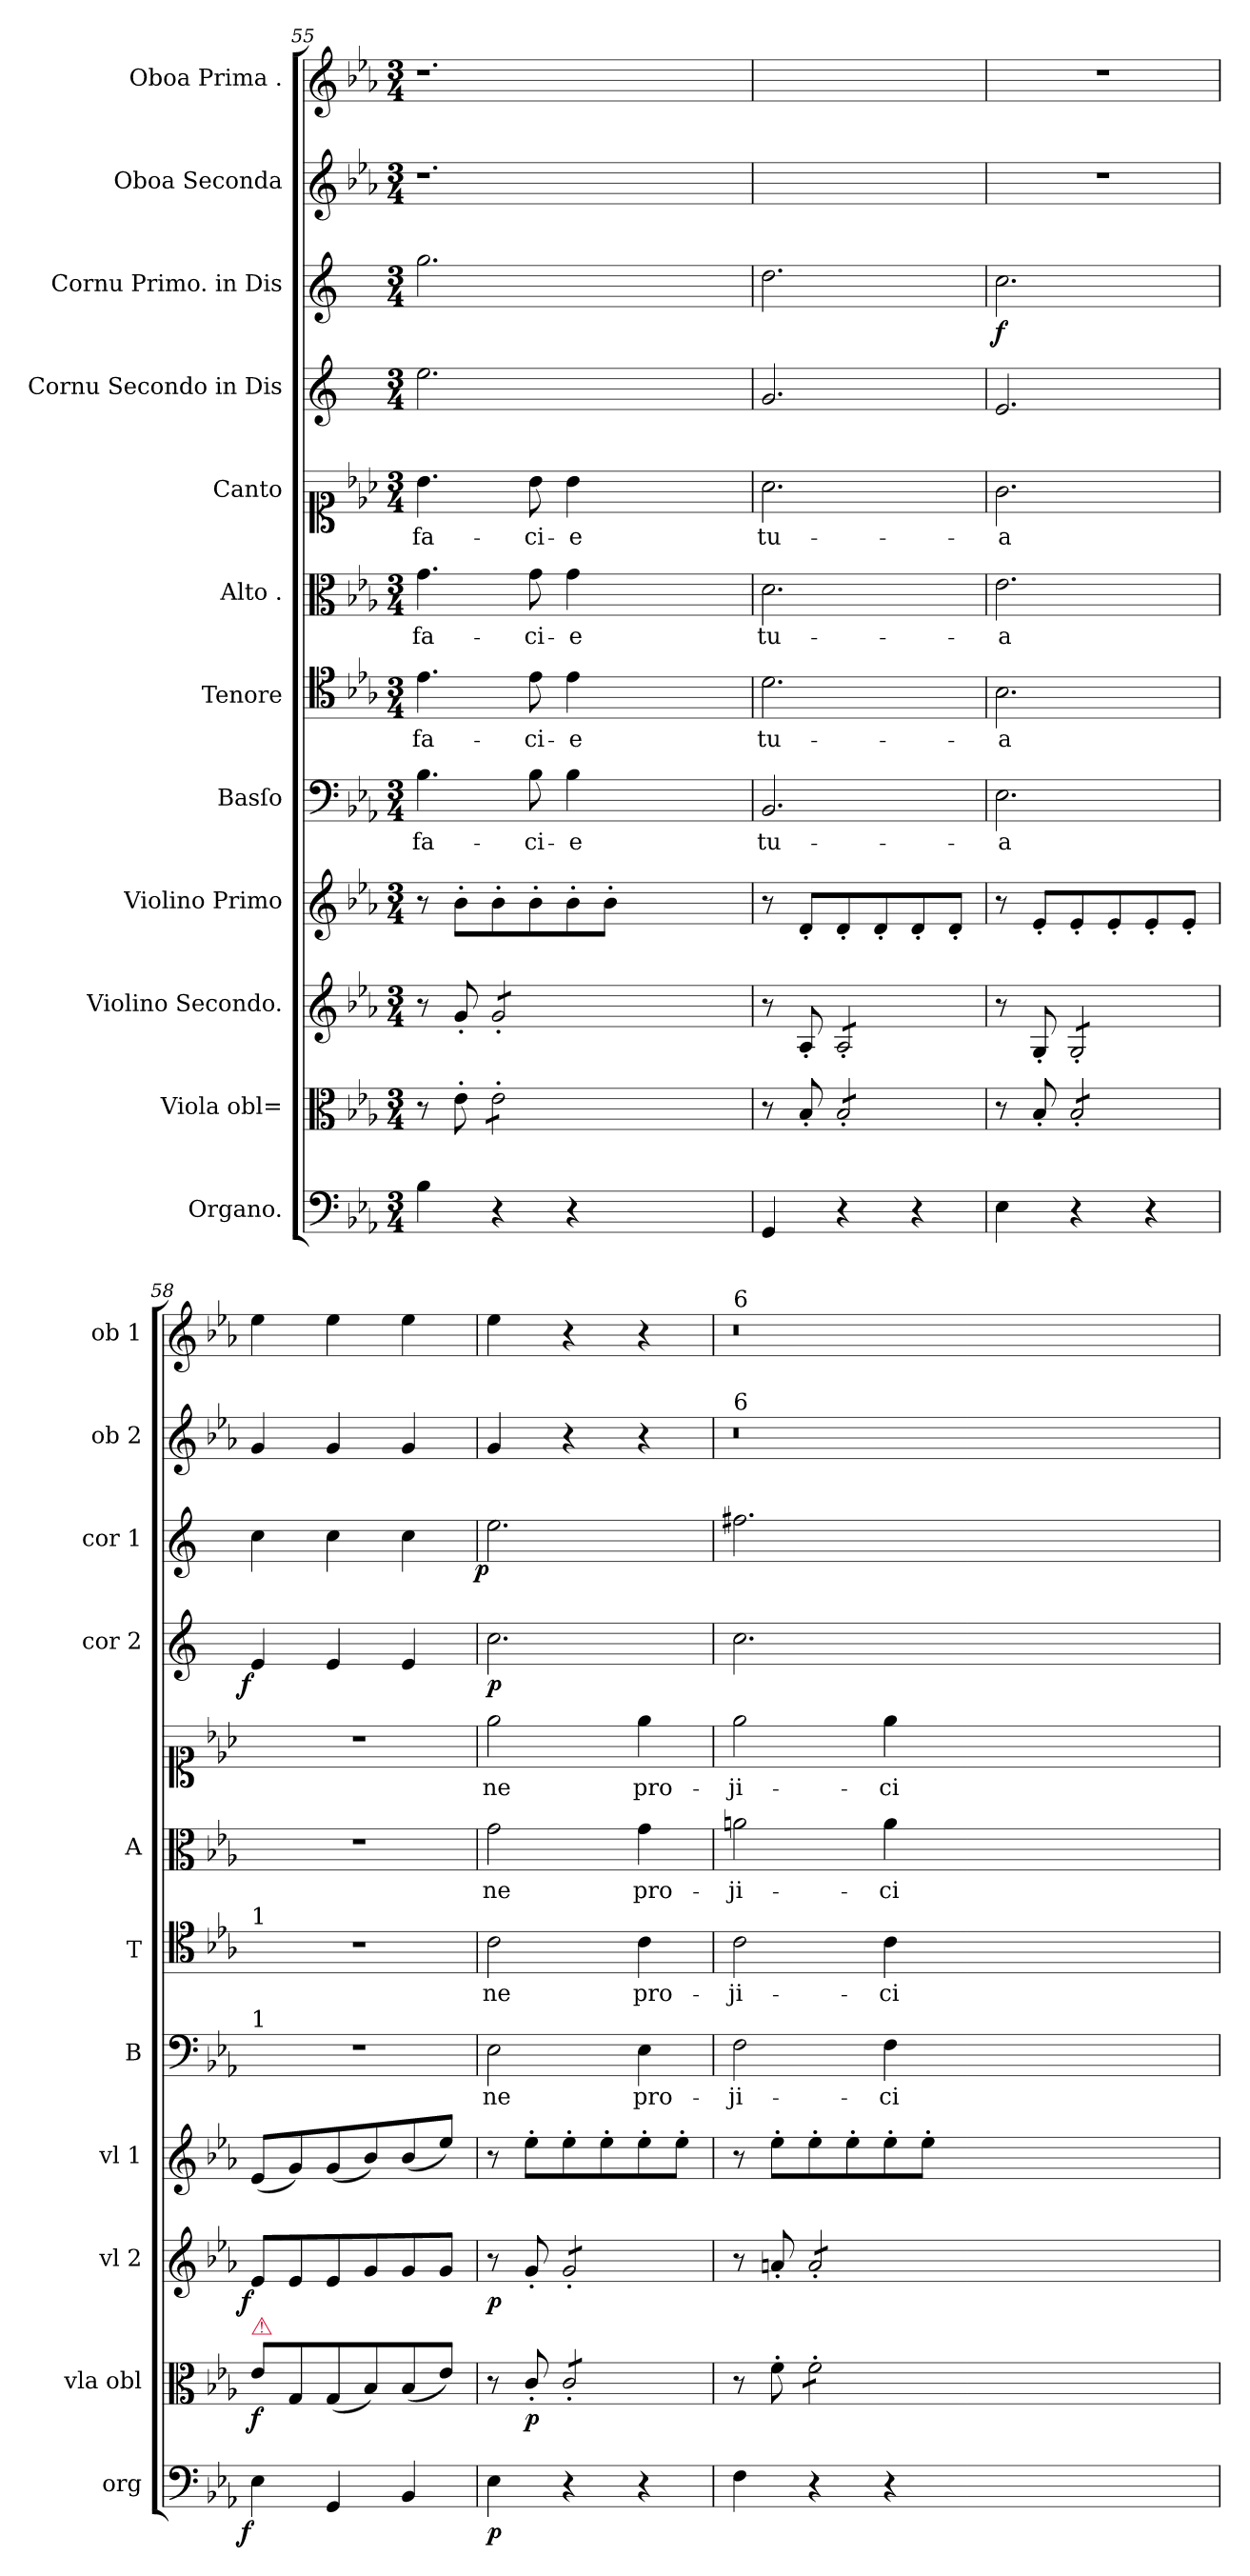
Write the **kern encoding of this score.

**kern	**dynam	**kern	**dynam	**kern	**dynam	**kern	**dynam	**kern	**text	**kern	**text	**kern	**text	**kern	**text	**kern	**dynam	**kern	**dynam	**kern	**kern
*part12	*part12	*part11	*part11	*part10	*part10	*part9	*part9	*part8	*part8	*part7	*part7	*part6	*part6	*part5	*part5	*part4	*part4	*part3	*part3	*part2	*part1
*staff12	*staff12	*staff11	*staff11	*staff10	*staff10	*staff9	*staff9	*staff8	*staff8	*staff7	*staff7	*staff6	*staff6	*staff5	*staff5	*staff4	*staff4	*staff3	*staff3	*staff2	*staff1
*I"Organo.	*	*I"Viola obl=	*	*I"Violino Secondo.	*	*I"Violino Primo	*	*I"Basſo	*	*I"Tenore	*	*I"Alto .	*	*I"Canto	*	*I"Cornu Secondo in Dis	*	*I"Cornu Primo. in Dis	*	*I"Oboa Seconda	*I"Oboa Prima .
*I'org	*	*I'vla obl	*	*I'vl 2	*	*I'vl 1	*	*I'B	*	*I'T	*	*I'A	*	*	*	*I'cor 2	*	*I'cor 1	*	*I'ob 2	*I'ob 1
*clefF4	*	*clefC3	*	*clefG2	*	*clefG2	*	*clefF4	*	*clefC4	*	*clefC3	*	*clefC1	*	*clefG2	*	*clefG2	*	*clefG2	*clefG2
*	*	*	*	*	*	*	*	*	*	*	*	*	*	*	*	*ITrd5c9	*	*ITrd5c9	*	*	*
*k[b-e-a-]	*	*k[b-e-a-]	*	*k[b-e-a-]	*	*k[b-e-a-]	*	*k[b-e-a-]	*	*k[b-e-a-]	*	*k[b-e-a-]	*	*k[b-e-a-]	*	*k[b-e-a-]	*	*k[b-e-a-]	*	*k[b-e-a-]	*k[b-e-a-]
*E-:	*	*E-:	*	*E-:	*	*E-:	*	*E-:	*	*E-:	*	*E-:	*	*E-:	*	*E-:	*	*E-:	*	*E-:	*E-:
*M3/4	*	*M3/4	*	*M3/4	*	*M3/4	*	*M3/4	*	*M3/4	*	*M3/4	*	*M3/4	*	*M3/4	*	*M3/4	*	*M3/4	*M3/4
=55	=55	=55	=55	=55	=55	=55	=55	=55	=55	=55	=55	=55	=55	=55	=55	=55	=55	=55	=55	=55	=55
4B-\	.	8r	.	8r	.	8r	.	4.B-\	fa-	4.e-\	fa-	4.g\	fa-	4.b-\	fa-	2.g\	.	2.b-\	.	1.r	1.r
.	.	8e-'\	.	8g'/	.	8b-'\L	.	.	.	.	.	.	.	.	.	.	.	.	.	.	.
!	!	!	!	!LO:TX:b:t=....	!	!	!	!	!	!	!	!	!	!	!	!	!	!	!	!	!
!	!	!LO:TX:a:t=....	!	!	!	!	!	!	!	!	!	!	!	!	!	!	!	!	!	!	!
*	*	*tremolo	*	*	*	*	*	*	*	*	*	*	*	*	*	*	*	*	*	*	*
*	*	*	*	*tremolo	*	*	*	*	*	*	*	*	*	*	*	*	*	*	*	*	*
4r	.	8e-'\L	.	8g'/L	.	8b-'\	.	.	.	.	.	.	.	.	.	.	.	.	.	.	.
.	.	8e-'\	.	8g'/	.	8b-'\	.	8B-\	-ci-	8e-\	-ci-	8g\	-ci-	8b-\	-ci-	.	.	.	.	.	.
4r	.	8e-'\	.	8g'/	.	8b-'\	.	4B-\	-e	4e-\	-e	4g\	-e	4b-\	-e	.	.	.	.	.	.
.	.	8e-'\J	.	8g'/J	.	8b-'\J	.	.	.	.	.	.	.	.	.	.	.	.	.	.	.
*	*	*	*	*Xtremolo	*	*	*	*	*	*	*	*	*	*	*	*	*	*	*	*	*
*	*	*Xtremolo	*	*	*	*	*	*	*	*	*	*	*	*	*	*	*	*	*	*	*
2.ryy	.	2.ryy	.	2.ryy	.	2.ryy	.	2.ryy	.	2.ryy	.	2.ryy	.	2.ryy	.	2.ryy	.	2.ryy	.	.	.
=56	=56	=56	=56	=56	=56	=56	=56	=56	=56	=56	=56	=56	=56	=56	=56	=56	=56	=56	=56	=56	=56
4GG/	.	8r	.	8r	.	8r	.	2.BB-/	tu-	2.d\	tu-	2.d\	tu-	2.a-\	tu-	2.B-/	.	2.f\	.	2.ryy	2.ryy
.	.	8B-'/	.	8A-'/	.	8d'/L	.	.	.	.	.	.	.	.	.	.	.	.	.	.	.
!	!	!	!	!LO:TX:b:t=....	!	!	!	!	!	!	!	!	!	!	!	!	!	!	!	!	!
!	!	!LO:TX:b:t=....	!	!	!	!	!	!	!	!	!	!	!	!	!	!	!	!	!	!	!
*	*	*tremolo	*	*	*	*	*	*	*	*	*	*	*	*	*	*	*	*	*	*	*
*	*	*	*	*tremolo	*	*	*	*	*	*	*	*	*	*	*	*	*	*	*	*	*
4r	.	8B-'/L	.	8A-'/L	.	8d'/	.	.	.	.	.	.	.	.	.	.	.	.	.	.	.
.	.	8B-'/	.	8A-'/	.	8d'/	.	.	.	.	.	.	.	.	.	.	.	.	.	.	.
4r	.	8B-'/	.	8A-'/	.	8d'/	.	.	.	.	.	.	.	.	.	.	.	.	.	.	.
.	.	8B-'/J	.	8A-'/J	.	8d'/J	.	.	.	.	.	.	.	.	.	.	.	.	.	.	.
*	*	*	*	*Xtremolo	*	*	*	*	*	*	*	*	*	*	*	*	*	*	*	*	*
*	*	*Xtremolo	*	*	*	*	*	*	*	*	*	*	*	*	*	*	*	*	*	*	*
=57	=57	=57	=57	=57	=57	=57	=57	=57	=57	=57	=57	=57	=57	=57	=57	=57	=57	=57	=57	=57	=57
4E-\	.	8r	.	8r	.	8r	.	2.E-\	-a	2.B-\	-a	2.e-\	-a	2.g\	-a	2.G/	.	2.e-\	f	2.r	2.r
.	.	8B-'/	.	8G'/	.	8e-'/L	.	.	.	.	.	.	.	.	.	.	.	.	.	.	.
!	!	!	!	!LO:TX:b:t=....	!	!	!	!	!	!	!	!	!	!	!	!	!	!	!	!	!
!	!	!LO:TX:b:t=....	!	!	!	!	!	!	!	!	!	!	!	!	!	!	!	!	!	!	!
*	*	*tremolo	*	*	*	*	*	*	*	*	*	*	*	*	*	*	*	*	*	*	*
*	*	*	*	*tremolo	*	*	*	*	*	*	*	*	*	*	*	*	*	*	*	*	*
4r	.	8B-'/L	.	8G'/L	.	8e-'/	.	.	.	.	.	.	.	.	.	.	.	.	.	.	.
.	.	8B-'/	.	8G'/	.	8e-'/	.	.	.	.	.	.	.	.	.	.	.	.	.	.	.
4r	.	8B-'/	.	8G'/	.	8e-'/	.	.	.	.	.	.	.	.	.	.	.	.	.	.	.
.	.	8B-'/J	.	8G'/J	.	8e-'/J	.	.	.	.	.	.	.	.	.	.	.	.	.	.	.
*	*	*	*	*Xtremolo	*	*	*	*	*	*	*	*	*	*	*	*	*	*	*	*	*
*	*	*Xtremolo	*	*	*	*	*	*	*	*	*	*	*	*	*	*	*	*	*	*	*
=58	=58	=58	=58	=58	=58	=58	=58	=58	=58	=58	=58	=58	=58	=58	=58	=58	=58	=58	=58	=58	=58
!	!	!	!	!	!	!	!	!	!	!LO:TX:a:t=1	!	!	!	!	!	!	!	!	!	!	!
!	!	!	!	!	!	!	!	!LO:TX:a:t=1	!	!	!	!	!	!	!	!	!	!	!	!	!
!	!	!LO:TX:a:color=crimson:t=⚠	!	!	!	!	!	!	!	!	!	!	!	!	!	!	!	!	!	!	!
!	!LO:DY:rj	!	!	!	!LO:DY:b:rj	!	!LO:DY:b:rj	!	!	!	!	!	!	!	!	!	!LO:DY:rj	!	!	!	!
4E-\	f	8e-\L	f	8e-/L	f	(8e-/L	f&colon;	2.r	.	2.r	.	2.r	.	2.r	.	4G/	f	4e-\	.	4g/	4ee-\
.	.	8G/	.	8e-/	.	8g/)	.	.	.	.	.	.	.	.	.	.	.	.	.	.	.
4GG/	.	(8G/	.	8e-/	.	(8g/	.	.	.	.	.	.	.	.	.	4G/	.	4e-\	.	4g/	4ee-\
.	.	8B-/)	.	8g/	.	8b-/)	.	.	.	.	.	.	.	.	.	.	.	.	.	.	.
4BB-/	.	(8B-/	.	8g/	.	(8b-/	.	.	.	.	.	.	.	.	.	4G/	.	4e-\	.	4g/	4ee-\
.	.	8e-/J)	.	8g/J	.	8ee-/J)	.	.	.	.	.	.	.	.	.	.	.	.	.	.	.
=59	=59	=59	=59	=59	=59	=59	=59	=59	=59	=59	=59	=59	=59	=59	=59	=59	=59	=59	=59	=59	=59
!	!	!	!	!	!LO:DY:b	!	!	!	!	!	!	!	!	!	!	!	!	!	!LO:DY:rj	!	!
4E-\	p	8r	.	8r	p	8r	.	2E-\	ne	2c\	ne	2g\	ne	2ee-\	ne	2.e-\	p	2.g\	p	4g/	4ee-\
!	!	!	!	!	!	!	!LO:DY:b	!	!	!	!	!	!	!	!	!	!	!	!	!	!
.	.	8c'/	p	8g'/	.	8ee-'\L	p&colon;	.	.	.	.	.	.	.	.	.	.	.	.	.	.
!	!	!	!	!LO:TX:b:t=....	!	!	!	!	!	!	!	!	!	!	!	!	!	!	!	!	!
!	!	!LO:TX:b:t=....	!	!	!	!	!	!	!	!	!	!	!	!	!	!	!	!	!	!	!
*	*	*tremolo	*	*	*	*	*	*	*	*	*	*	*	*	*	*	*	*	*	*	*
*	*	*	*	*tremolo	*	*	*	*	*	*	*	*	*	*	*	*	*	*	*	*	*
4r	.	8c'/L	.	8g'/L	.	8ee-'\	.	.	.	.	.	.	.	.	.	.	.	.	.	4r	4r
.	.	8c'/	.	8g'/	.	8ee-'\	.	.	.	.	.	.	.	.	.	.	.	.	.	.	.
4r	.	8c'/	.	8g'/	.	8ee-'\	.	4E-\	pro-	4c\	pro-	4g\	pro-	4ee-\	pro-	.	.	.	.	4r	4r
.	.	8c'/J	.	8g'/J	.	8ee-'\J	.	.	.	.	.	.	.	.	.	.	.	.	.	.	.
*	*	*	*	*Xtremolo	*	*	*	*	*	*	*	*	*	*	*	*	*	*	*	*	*
*	*	*Xtremolo	*	*	*	*	*	*	*	*	*	*	*	*	*	*	*	*	*	*	*
=60	=60	=60	=60	=60	=60	=60	=60	=60	=60	=60	=60	=60	=60	=60	=60	=60	=60	=60	=60	=60	=60
!	!	!	!	!	!	!	!	!	!	!	!	!	!	!	!	!	!	!	!	!	!LO:TX:a:t=6
!	!	!	!	!	!	!	!	!	!	!	!	!	!	!	!	!	!	!	!	!LO:TX:a:t=6	!
4F\	.	8r	.	8r	.	8r	.	2F\	-ji-	2c\	-ji-	2an\	-ji-	2ee-\	-ji-	2.e-\	.	2.an\	.	0.r	0.r
.	.	8f'\	.	8an'/	.	8ee-'\L	.	.	.	.	.	.	.	.	.	.	.	.	.	.	.
!	!	!	!	!LO:TX:b:t=....	!	!	!	!	!	!	!	!	!	!	!	!	!	!	!	!	!
!	!	!LO:TX:a:t=....	!	!	!	!	!	!	!	!	!	!	!	!	!	!	!	!	!	!	!
*	*	*tremolo	*	*	*	*	*	*	*	*	*	*	*	*	*	*	*	*	*	*	*
*	*	*	*	*tremolo	*	*	*	*	*	*	*	*	*	*	*	*	*	*	*	*	*
4r	.	8f'\L	.	8a'/L	.	8ee-'\	.	.	.	.	.	.	.	.	.	.	.	.	.	.	.
.	.	8f'\	.	8a'/	.	8ee-'\	.	.	.	.	.	.	.	.	.	.	.	.	.	.	.
4r	.	8f'\	.	8a'/	.	8ee-'\	.	4F\	-ci-	4c\	-ci-	4a\	-ci-	4ee-\	-ci-	.	.	.	.	.	.
.	.	8f'\J	.	8a'/J	.	8ee-'\J	.	.	.	.	.	.	.	.	.	.	.	.	.	.	.
*	*	*	*	*Xtremolo	*	*	*	*	*	*	*	*	*	*	*	*	*	*	*	*	*
*	*	*Xtremolo	*	*	*	*	*	*	*	*	*	*	*	*	*	*	*	*	*	*	*
0ryy	.	0ryy	.	0ryy	.	0ryy	.	0ryy	.	0ryy	.	0ryy	.	0ryy	.	0ryy	.	0ryy	.	.	.
4ryy	.	4ryy	.	4ryy	.	4ryy	.	4ryy	.	4ryy	.	4ryy	.	4ryy	.	4ryy	.	4ryy	.	.	.
=	=	=	=	=	=	=	=	=	=	=	=	=	=	=	=	=	=	=	=	=	=
*-	*-	*-	*-	*-	*-	*-	*-	*-	*-	*-	*-	*-	*-	*-	*-	*-	*-	*-	*-	*-	*-
